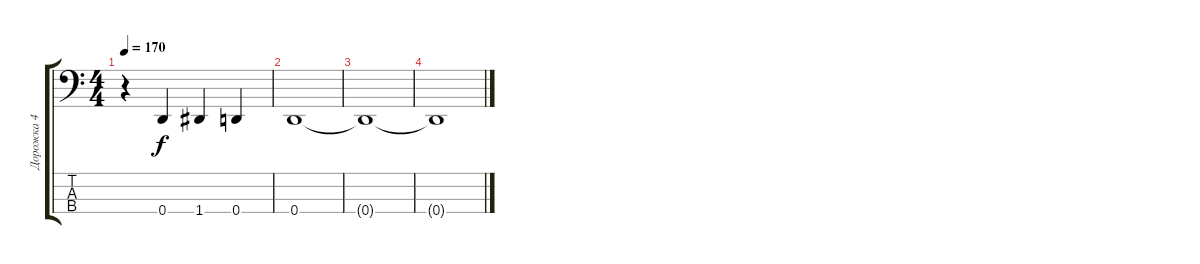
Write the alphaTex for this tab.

\track ("Дорожка 4" "Дорожка 4") {instrument electricbasspick}
\staff {score tabs}
\tuning (G2 D2 A1 D1) {hide}
\ts (4 4)
\tempo 170
\clef f4
\ks c
r.4{dy f} 0.4.4 1.4.4 0.4.4 |
0.4.1 |
0.4{t}.1 |
0.4{t}.1
